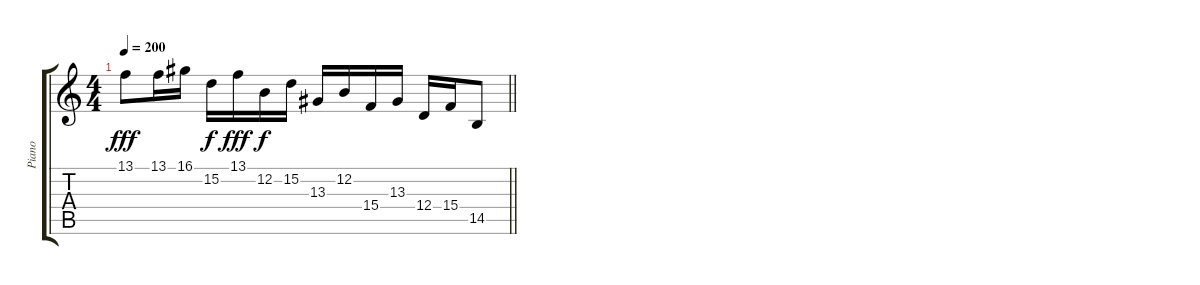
\track ("Piano" "Piano") {instrument brightacousticpiano}
\staff {score tabs}
\tuning (E4 B3 G3 D3 A2 E2) {hide}
\ts (4 4)
\tempo 200
\clef g2
\barLineRight lightlight
\ks c
13.1.8{dy fff} 13.1.16 16.1.16 15.2.16{dy f} 13.1.16{dy fff} 12.2.16{dy f} 15.2.16 13.3.16 12.2.16 15.4.16 13.3.16 12.4.16 15.4.16 14.5.8
